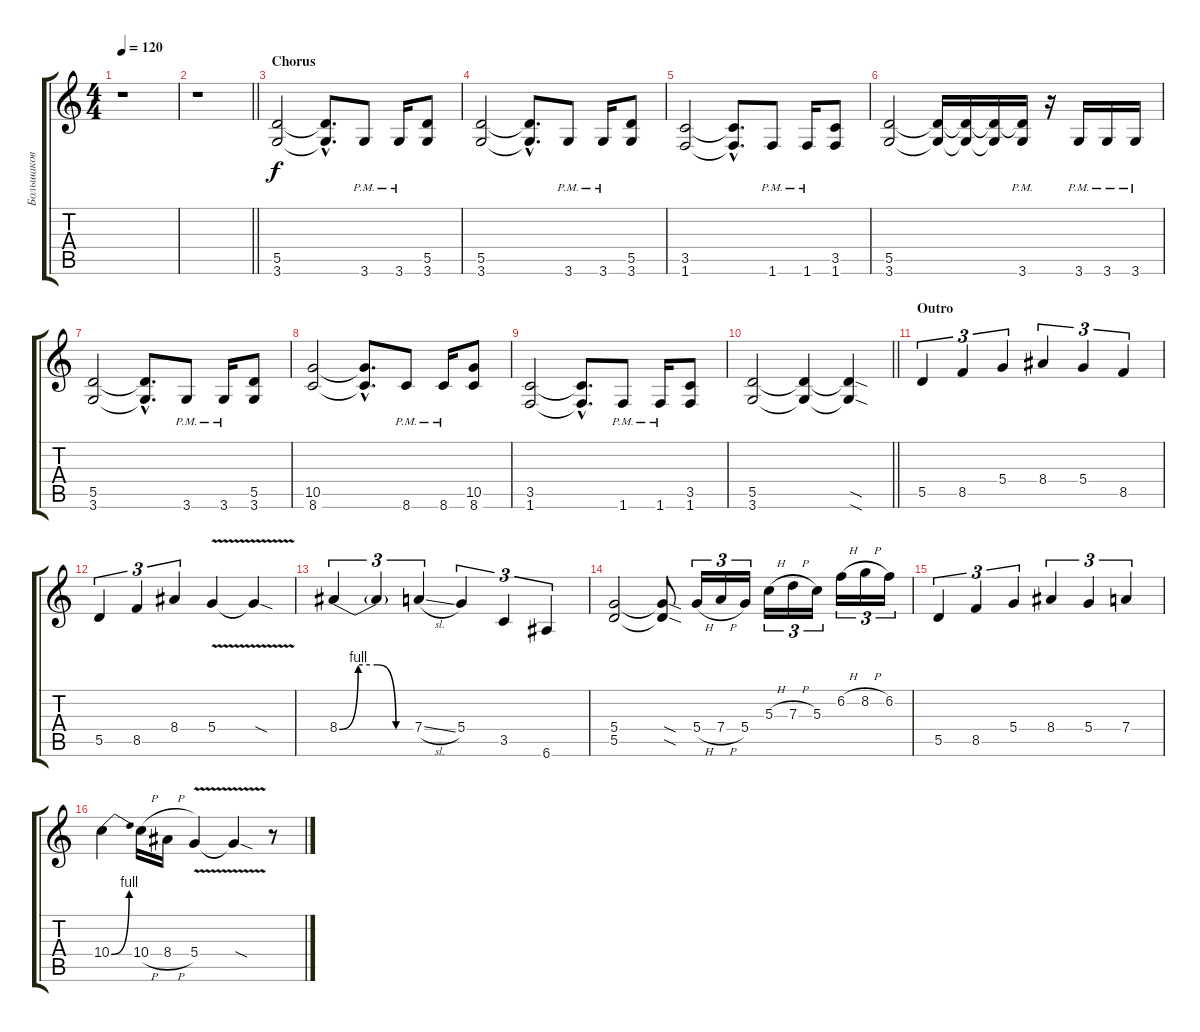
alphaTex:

\track ("Большаков Михаил ( Соло гитара )" "Большаков ") {instrument overdrivenguitar}
\staff {score tabs}
\tuning (E4 B3 G3 D3 A2 E2) {hide}
\ts (4 4)
\tempo 120
\clef g2
\ks c
r.1{dy f} |
\barLineRight lightlight
r.1 |
\section ("" "Chorus")
(5.5 3.6).2 (5.5{hac t} 3.6{hac t}).8{d} 3.6{pm}.8 3.6{pm}.16 (5.5 3.6).8 |
(5.5 3.6).2 (5.5{hac t} 3.6{hac t}).8{d} 3.6{pm}.8 3.6{pm}.16 (5.5 3.6).8 |
(3.5 1.6).2 (3.5{hac t} 1.6{hac t}).8{d} 1.6{pm}.8 1.6{pm}.16 (3.5 1.6).8 |
(5.5 3.6).2 (5.5{t} 3.6{t}).16 (5.5{t} 3.6{t}).16 (5.5{t} 3.6{t}).16 (5.5{t} 3.6{pm}).16 r.16 3.6{pm}.16 3.6{pm}.16 3.6{pm}.16 |
(5.5 3.6).2 (5.5{hac t} 3.6{hac t}).8{d} 3.6{pm}.8 3.6{pm}.16 (5.5 3.6).8 |
(10.5 8.6).2 (10.5{hac t} 8.6{hac t}).8{d} 8.6{pm}.8 8.6{pm}.16 (10.5 8.6).8 |
(3.5 1.6).2 (3.5{hac t} 1.6{hac t}).8{d} 1.6{pm}.8 1.6{pm}.16 (3.5 1.6).8 |
\barLineRight lightlight
(5.5 3.6).2 (5.5{t} 3.6{t}).4 (5.5{sod t} 3.6{sod t}).4 |
\section ("" "Outro")
5.5.4{tu (3 2)} 8.5.4{tu (3 2)} 5.4.4{tu (3 2)} 8.4.4{tu (3 2)} 5.4.4{tu (3 2)} 8.5.4{tu (3 2)} |
5.5.4{tu (3 2)} 8.5.4{tu (3 2)} 8.4.4{tu (3 2)} 5.4{v}.4 5.4{sod t}.4 |
8.4{be (custom 0 0 15 4 30 4 45 0 60 0)}.4{tu (3 2)} 8.4{t}.4{tu (3 2)} 7.4{sl}.4{tu (3 2)} 5.4.4{tu (3 2)} 3.5.4{tu (3 2)} 6.6.4{tu (3 2)} |
(5.4 5.5).2 (5.4{sod t} 5.5{sod t}).8 5.4{h}.16{tu (3 2)} 7.4{h}.16{tu (3 2)} 5.4.16{tu (3 2)} 5.3{h}.16{tu (3 2)} 7.3{h}.16{tu (3 2)} 5.3.16{tu (3 2)} 6.2{h}.16{tu (3 2)} 8.2{h}.16{tu (3 2)} 6.2.16{tu (3 2)} |
5.5.4{tu (3 2)} 8.5.4{tu (3 2)} 5.4.4{tu (3 2)} 8.4.4{tu (3 2)} 5.4.4{tu (3 2)} 7.4.4{tu (3 2)} |
10.4{be (bend 0 0 60 4)}.4 10.4{h}.16 8.4{h}.16 5.4{v}.4 5.4{sod t}.4 r.8
